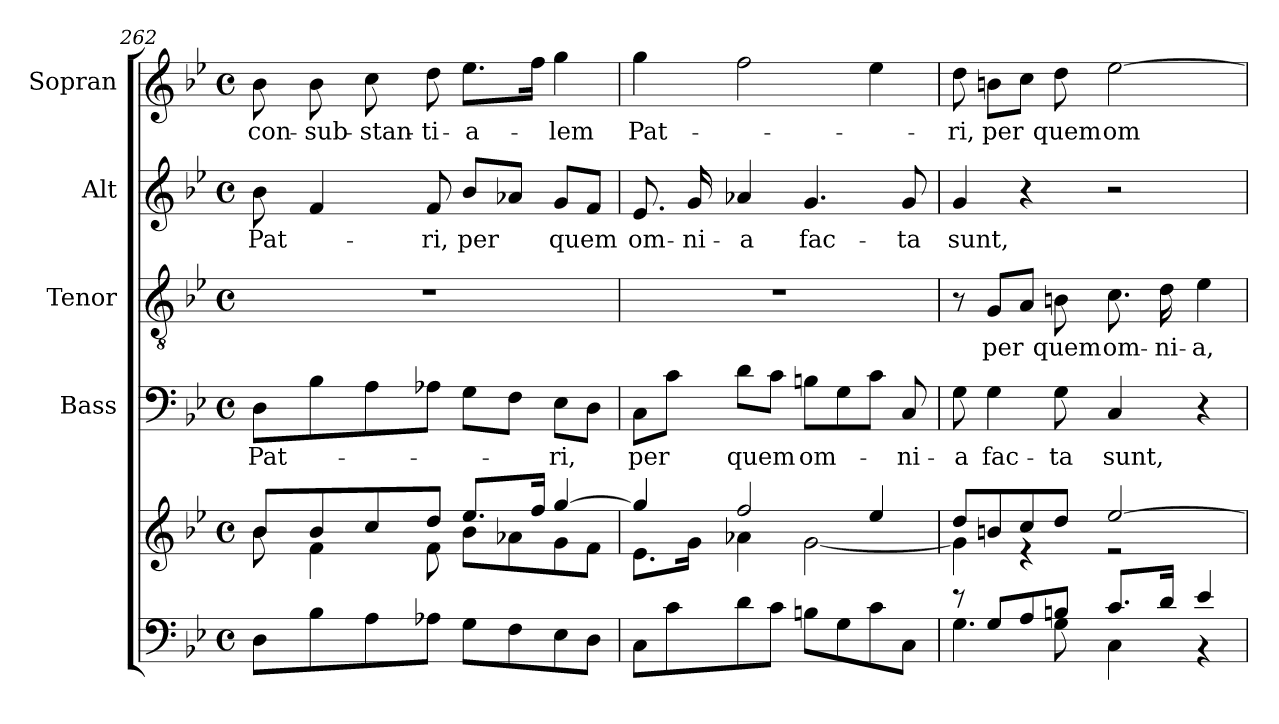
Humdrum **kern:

**kern	**kern	**kern	**text	**kern	**text	**kern	**text	**kern	**text
*part5	*part5	*part4	*part4	*part3	*part3	*part2	*part2	*part1	*part1
*staff6	*staff5	*staff4	*staff4	*staff3	*staff3	*staff2	*staff2	*staff1	*staff1
*	*	*I"Bass	*	*I"Tenor	*	*I"Alt	*	*I"Sopran	*
*	*	*I'B.	*	*I'T.	*	*I'A.	*	*I'S.	*
!!LO:PB:g=z
*clefF4	*clefG2	*clefF4	*	*clefGv2	*	*clefG2	*	*clefG2	*
*k[b-e-]	*k[b-e-]	*k[b-e-]	*	*k[b-e-]	*	*k[b-e-]	*	*k[b-e-]	*
*B-:	*B-:	*B-:	*	*B-:	*	*B-:	*	*B-:	*
*M4/4	*M4/4	*M4/4	*	*M4/4	*	*M4/4	*	*M4/4	*
*met(c)	*met(c)	*met(c)	*	*met(c)	*	*met(c)	*	*met(c)	*
=262	=262	=262	=262	=262	=262	=262	=262	=262	=262
*	*^	*	*	*	*	*	*	*	*
!	!	!	!	!LO:LY:b	!	!	!	!LO:LY:b	!	!LO:LY:b
8D\L	8b-/L	8b-\	8D\L	Pat-	1r	.	8b-\	Pat-	8b-\	con-
!	!	!	!	!	!	!	!	!	!	!LO:LY:b
8B-\	8b-/	4f\	8B-\	.	.	.	4f/	.	8b-\	-sub-
!	!	!	!	!	!	!	!	!	!	!LO:LY:b
8A\	8cc/	.	8A\	.	.	.	.	.	8cc\	-stan-
!	!	!	!	!	!	!	!	!LO:LY:b	!	!LO:LY:b
8A-X\J	8dd/J	8f\	8A-X\J	.	.	.	8f/	-ri,	8dd\	-ti-
!	!	!	!	!	!	!	!	!LO:LY:b	!	!LO:LY:b
8G\L	8.ee-/L	8b-\L	8G\L	.	.	.	8b-/L	per	8.ee-\L	-a-
8F\	.	8a-X\	8F\J	.	.	.	8a-X/J	.	.	.
.	16ff/Jk	.	.	.	.	.	.	.	16ff\Jk	.
!	!	!	!	!LO:LY:b	!	!	!	!LO:LY:b	!	!LO:LY:b
8E-\	[>4gg/	8g\	8E-\L	-ri,	.	.	8g/L	quem	4gg\	-lem
8D\J	.	8f\J	8D\J	.	.	.	8f/J	.	.	.
=263	=263	=263	=263	=263	=263	=263	=263	=263	=263	=263
!	!	!	!	!LO:LY:b	!	!	!	!LO:LY:b	!	!LO:LY:b
8C\L	4gg/]	8.e-\L	8C\L	per	1r	.	8.e-/	om-	4gg\	Pat-
8c\	.	.	8c\J	.	.	.	.	.	.	.
!	!	!	!	!	!	!	!	!LO:LY:b	!	!
.	.	16g\Jk	.	.	.	.	16g/	-ni-	.	.
!	!	!	!	!LO:LY:b	!	!	!	!LO:LY:b	!	!
8d\	2ff/	4a-X\	8d\L	quem	.	.	4a-X/	-a	2ff\	.
8c\J	.	.	8c\J	.	.	.	.	.	.	.
!	!	!	!	!LO:LY:b	!	!	!	!LO:LY:b	!	!
8Bn\L	.	[<2g\	8Bn\L	om-	.	.	4.g/	fac-	.	.
8G\	.	.	8G\	.	.	.	.	.	.	.
8c\	4ee-/	.	8c\J	.	.	.	.	.	4ee-\	.
!	!	!	!	!LO:LY:b	!	!	!	!LO:LY:b	!	!
8C\J	.	.	8C/	-ni-	.	.	8g/	-ta	.	.
=264	=264	=264	=264	=264	=264	=264	=264	=264	=264	=264
*^	*	*	*	*	*	*	*	*	*	*
!	!	!	!	!	!LO:LY:b	!	!	!	!LO:LY:b	!	!LO:LY:b
8rd	4.G\	8dd/L	4g\]	8G\	-a	8r	.	4g/	sunt,	8dd\	-ri,
!	!	!	!	!	!LO:LY:b	!	!LO:LY:b	!	!	!	!LO:LY:b
8G/L	.	8bn/	.	4G\	fac-	8G/L	per	.	.	8bn\L	per
8A/	.	8cc/	4re	.	.	8A/J	.	4r	.	8cc\J	.
!	!	!	!	!	!LO:LY:b	!	!LO:LY:b	!	!	!	!LO:LY:b
8Bn/J	8G\	8dd/J	.	8G\	-ta	8Bn\	quem	.	.	8dd\	quem
!	!	!	!	!	!LO:LY:b	!	!LO:LY:b	!	!	!	!LO:LY:b
8.c/L	4C\	[>2ee-/	2re	4C/	sunt,	8.c\	om-	2r	.	[2ee-\	om-
!	!	!	!	!	!	!	!LO:LY:b	!	!	!	!
16d/Jk	.	.	.	.	.	16d\	-ni-	.	.	.	.
!	!	!	!	!	!	!	!LO:LY:b	!	!	!	!
4e-/	4r	.	.	4r	.	4e-\	-a,	.	.	.	.
*v	*v	*	*	*	*	*	*	*	*	*	*
*	*v	*v	*	*	*	*	*	*	*	*
=	=	=	=	=	=	=	=	=	=
*-	*-	*-	*-	*-	*-	*-	*-	*-	*-
